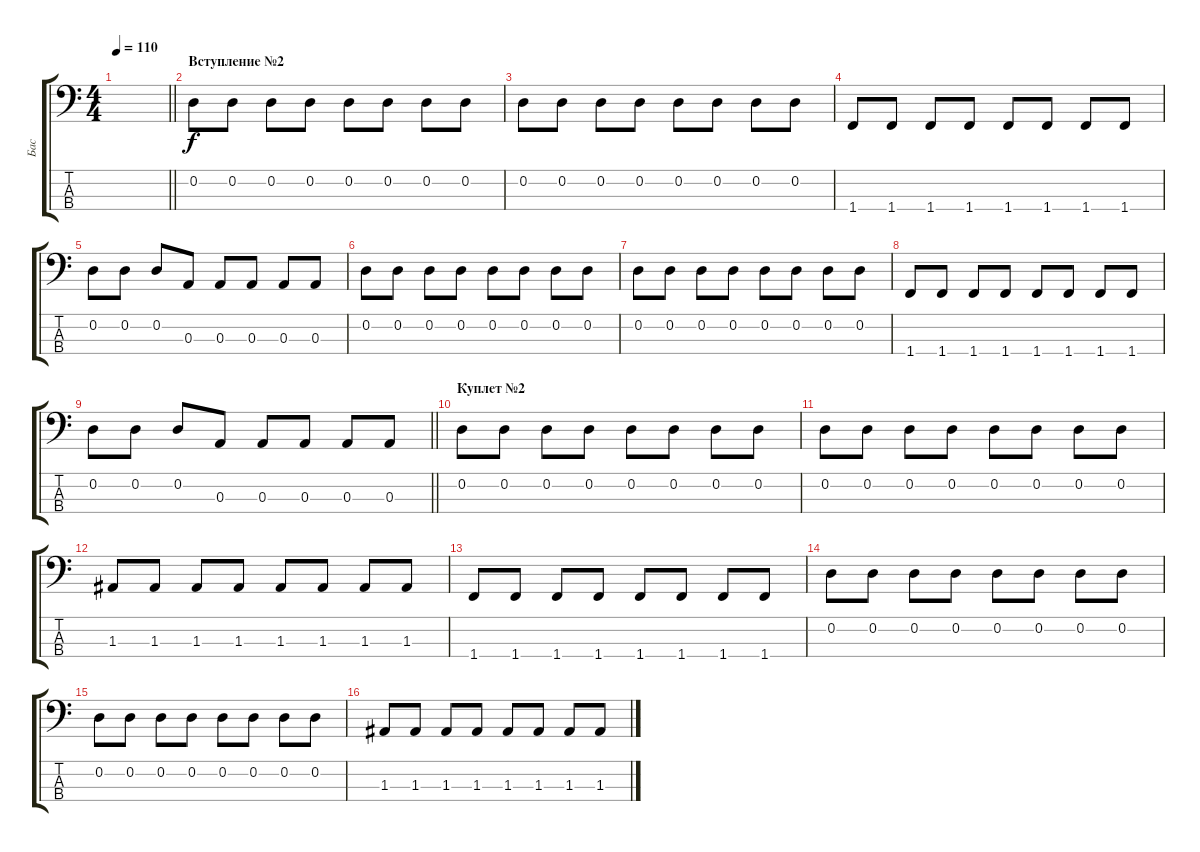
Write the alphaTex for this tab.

\track ("Бас" "Бас") {instrument electricbassfinger}
\staff {score tabs}
\tuning (G2 D2 A1 E1) {hide}
\ts (4 4)
\tempo 110
\clef f4
\barLineRight lightlight
\ks c
|
\section ("" "Вступление №2")
0.2.8 0.2.8 0.2.8 0.2.8 0.2.8 0.2.8 0.2.8 0.2.8 |
0.2.8 0.2.8 0.2.8 0.2.8 0.2.8 0.2.8 0.2.8 0.2.8 |
1.4.8 1.4.8 1.4.8 1.4.8 1.4.8 1.4.8 1.4.8 1.4.8 |
0.2.8 0.2.8 0.2.8 0.3.8 0.3.8 0.3.8 0.3.8 0.3.8 |
0.2.8 0.2.8 0.2.8 0.2.8 0.2.8 0.2.8 0.2.8 0.2.8 |
0.2.8 0.2.8 0.2.8 0.2.8 0.2.8 0.2.8 0.2.8 0.2.8 |
1.4.8 1.4.8 1.4.8 1.4.8 1.4.8 1.4.8 1.4.8 1.4.8 |
\barLineRight lightlight
0.2.8 0.2.8 0.2.8 0.3.8 0.3.8 0.3.8 0.3.8 0.3.8 |
\section ("" "Куплет №2")
0.2.8 0.2.8 0.2.8 0.2.8 0.2.8 0.2.8 0.2.8 0.2.8 |
0.2.8 0.2.8 0.2.8 0.2.8 0.2.8 0.2.8 0.2.8 0.2.8 |
1.3.8 1.3.8 1.3.8 1.3.8 1.3.8 1.3.8 1.3.8 1.3.8 |
1.4.8 1.4.8 1.4.8 1.4.8 1.4.8 1.4.8 1.4.8 1.4.8 |
0.2.8 0.2.8 0.2.8 0.2.8 0.2.8 0.2.8 0.2.8 0.2.8 |
0.2.8 0.2.8 0.2.8 0.2.8 0.2.8 0.2.8 0.2.8 0.2.8 |
1.3.8 1.3.8 1.3.8 1.3.8 1.3.8 1.3.8 1.3.8 1.3.8
